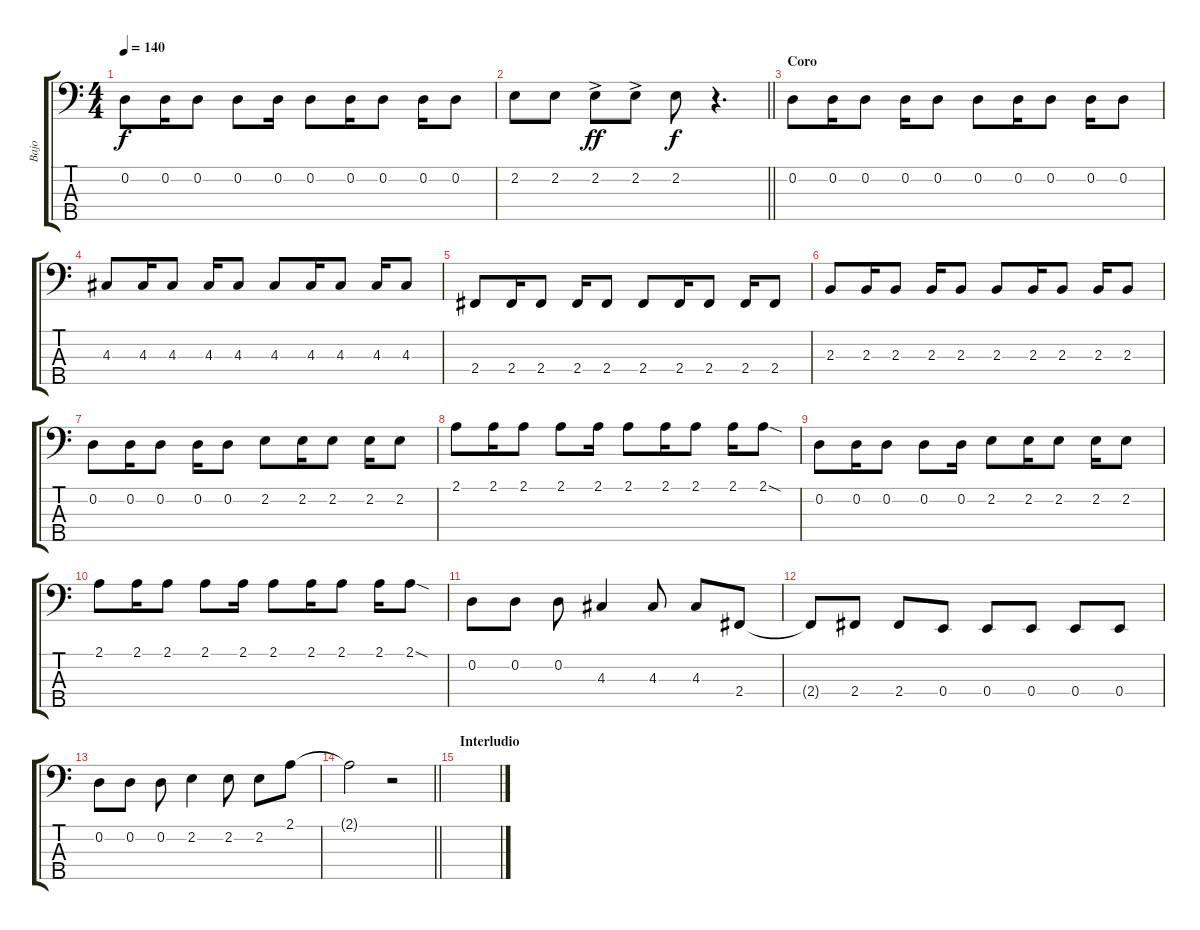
\track ("Bajo" "Bajo") {instrument electricbassfinger}
\staff {score tabs}
\tuning (G2 D2 A1 E1 B0) {hide}
\ts (4 4)
\tempo 140
\clef f4
\ks c
0.2.8{dy f} 0.2.16 0.2.8 0.2.8 0.2.16 0.2.8 0.2.16 0.2.8 0.2.16 0.2.8 |
\barLineRight lightlight
2.2.8 2.2.8 2.2{ac}.8{dy ff} 2.2{ac}.8 2.2.8{dy f} r.4{d} |
\section ("" "Coro")
0.2.8 0.2.16 0.2.8 0.2.16 0.2.8 0.2.8 0.2.16 0.2.8 0.2.16 0.2.8 |
4.3.8 4.3.16 4.3.8 4.3.16 4.3.8 4.3.8 4.3.16 4.3.8 4.3.16 4.3.8 |
2.4.8 2.4.16 2.4.8 2.4.16 2.4.8 2.4.8 2.4.16 2.4.8 2.4.16 2.4.8 |
2.3.8 2.3.16 2.3.8 2.3.16 2.3.8 2.3.8 2.3.16 2.3.8 2.3.16 2.3.8 |
0.2.8 0.2.16 0.2.8 0.2.16 0.2.8 2.2.8 2.2.16 2.2.8 2.2.16 2.2.8 |
2.1.8 2.1.16 2.1.8 2.1.8 2.1.16 2.1.8 2.1.16 2.1.8 2.1.16 2.1{sod}.8 |
0.2.8 0.2.16 0.2.8 0.2.8 0.2.16 2.2.8 2.2.16 2.2.8 2.2.16 2.2.8 |
2.1.8 2.1.16 2.1.8 2.1.8 2.1.16 2.1.8 2.1.16 2.1.8 2.1.16 2.1{sod}.8 |
0.2.8 0.2.8 0.2.8 4.3.4 4.3.8 4.3.8 2.4.8 |
2.4{t}.8 2.4.8 2.4.8 0.4.8 0.4.8 0.4.8 0.4.8 0.4.8 |
0.2.8 0.2.8 0.2.8 2.2.4 2.2.8 2.2.8 2.1.8 |
\barLineRight lightlight
2.1{t}.2 r.2 |
\section ("" "Interludio")
